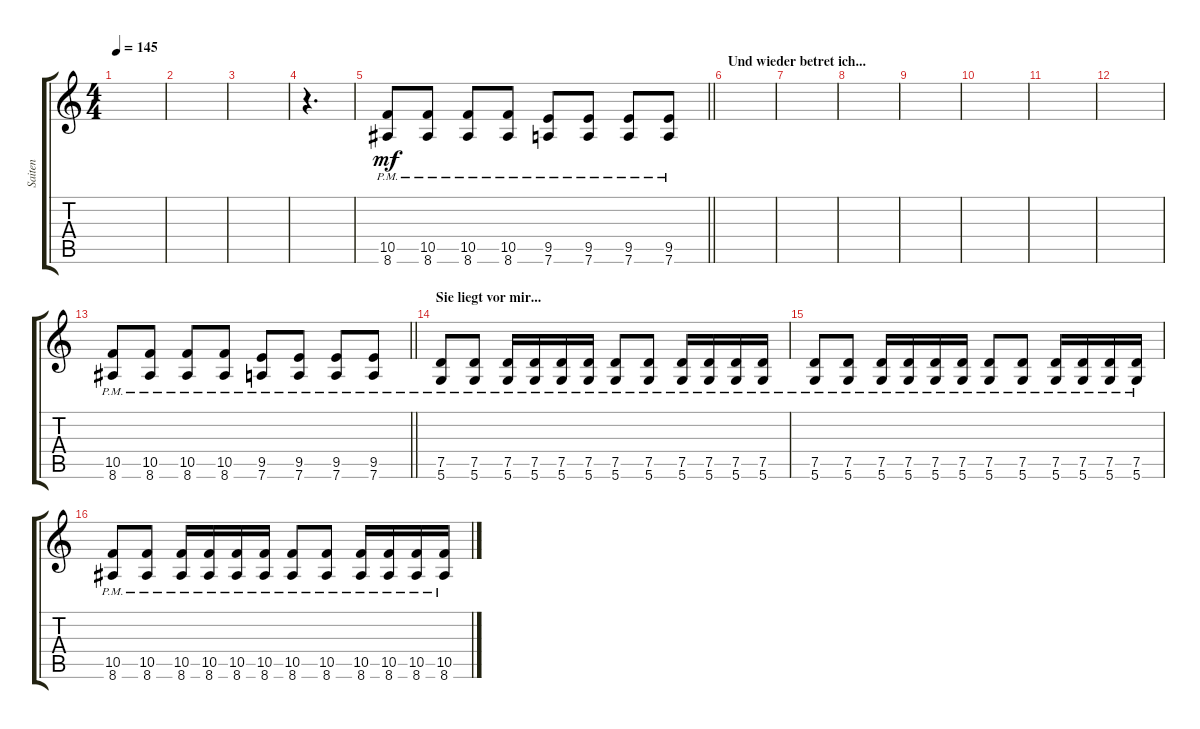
\track ("Saiten" "Saiten") {instrument distortionguitar}
\staff {score tabs}
\tuning (D4 A3 F3 C3 G2 D2) {hide}
\ts (4 4)
\tempo 145
\clef g2
\ks c
|
|
|
r.4{d} |
\barLineRight lightlight
(10.5{pm} 8.6{pm}).8{dy mf} (10.5{pm} 8.6{pm}).8 (10.5{pm} 8.6{pm}).8 (10.5{pm} 8.6{pm}).8 (9.5{pm} 7.6{pm}).8 (9.5{pm} 7.6{pm}).8 (9.5{pm} 7.6{pm}).8 (9.5{pm} 7.6{pm}).8 |
\section ("" "Und wieder betret ich...")
|
|
|
|
|
|
|
\barLineRight lightlight
(10.5{pm} 8.6{pm}).8 (10.5{pm} 8.6{pm}).8 (10.5{pm} 8.6{pm}).8 (10.5{pm} 8.6{pm}).8 (9.5{pm} 7.6{pm}).8 (9.5{pm} 7.6{pm}).8 (9.5{pm} 7.6{pm}).8 (9.5{pm} 7.6{pm}).8 |
\section ("" "Sie liegt vor mir...")
(7.5{pm} 5.6{pm}).8 (7.5{pm} 5.6{pm}).8 (7.5{pm} 5.6{pm}).16 (7.5{pm} 5.6{pm}).16 (7.5{pm} 5.6{pm}).16 (7.5{pm} 5.6{pm}).16 (7.5{pm} 5.6{pm}).8 (7.5{pm} 5.6{pm}).8 (7.5{pm} 5.6{pm}).16 (7.5{pm} 5.6{pm}).16 (7.5{pm} 5.6{pm}).16 (7.5{pm} 5.6{pm}).16 |
(7.5{pm} 5.6{pm}).8 (7.5{pm} 5.6{pm}).8 (7.5{pm} 5.6{pm}).16 (7.5{pm} 5.6{pm}).16 (7.5{pm} 5.6{pm}).16 (7.5{pm} 5.6{pm}).16 (7.5{pm} 5.6{pm}).8 (7.5{pm} 5.6{pm}).8 (7.5{pm} 5.6{pm}).16 (7.5{pm} 5.6{pm}).16 (7.5{pm} 5.6{pm}).16 (7.5{pm} 5.6{pm}).16 |
(10.5{pm} 8.6{pm}).8 (10.5{pm} 8.6{pm}).8 (10.5{pm} 8.6{pm}).16 (10.5{pm} 8.6{pm}).16 (10.5{pm} 8.6{pm}).16 (10.5{pm} 8.6{pm}).16 (10.5{pm} 8.6{pm}).8 (10.5{pm} 8.6{pm}).8 (10.5{pm} 8.6{pm}).16 (10.5{pm} 8.6{pm}).16 (10.5{pm} 8.6{pm}).16 (10.5{pm} 8.6{pm}).16
